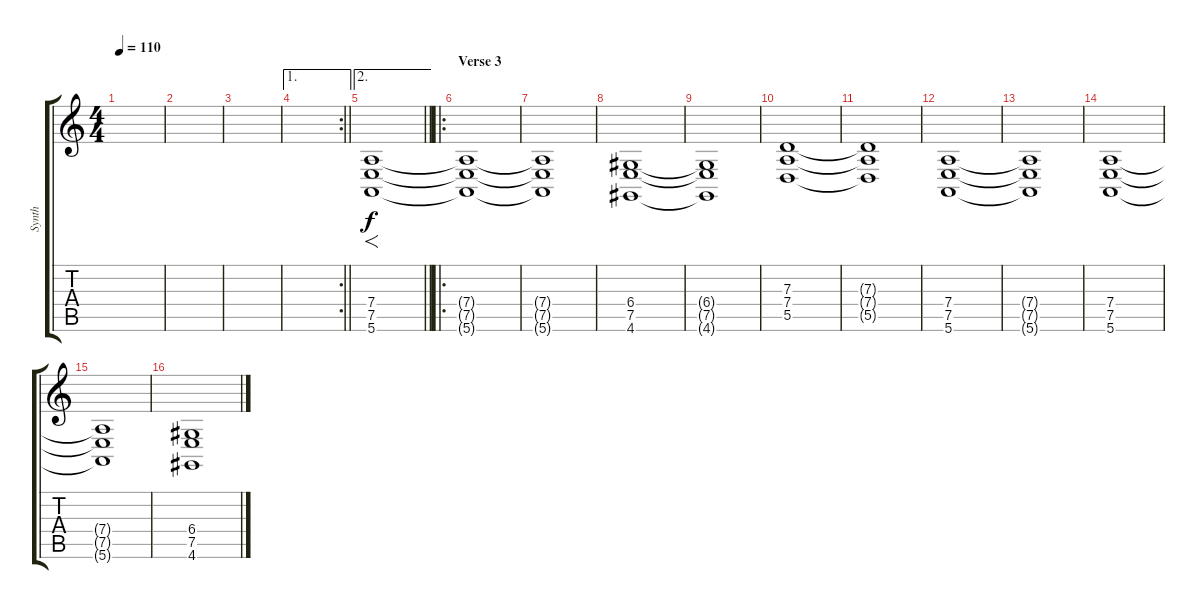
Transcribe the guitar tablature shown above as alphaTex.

\track ("Synth" "Synth") {instrument stringensemble1}
\staff {score tabs}
\tuning (E4 B3 G3 D3 A2 E2) {hide}
\ts (4 4)
\tempo 110
\clef g2
\ks c
|
|
|
\ae 1
\rc 2
\barLineRight lightlight
|
\ae 2
\barLineRight lightlight
(7.4 7.5 5.6).1{f} |
\ro
\section ("" "Verse 3")
(7.4{t} 7.5{t} 5.6{t}).1{dy f} |
(7.4{t} 7.5{t} 5.6{t}).1 |
(6.4 7.5 4.6).1 |
(6.4{t} 7.5{t} 4.6{t}).1 |
(7.3 7.4 5.5).1 |
(7.3{t} 7.4{t} 5.5{t}).1 |
(7.4 7.5 5.6).1 |
(7.4{t} 7.5{t} 5.6{t}).1 |
(7.4 7.5 5.6).1 |
(7.4{t} 7.5{t} 5.6{t}).1 |
(6.4 7.5 4.6).1
